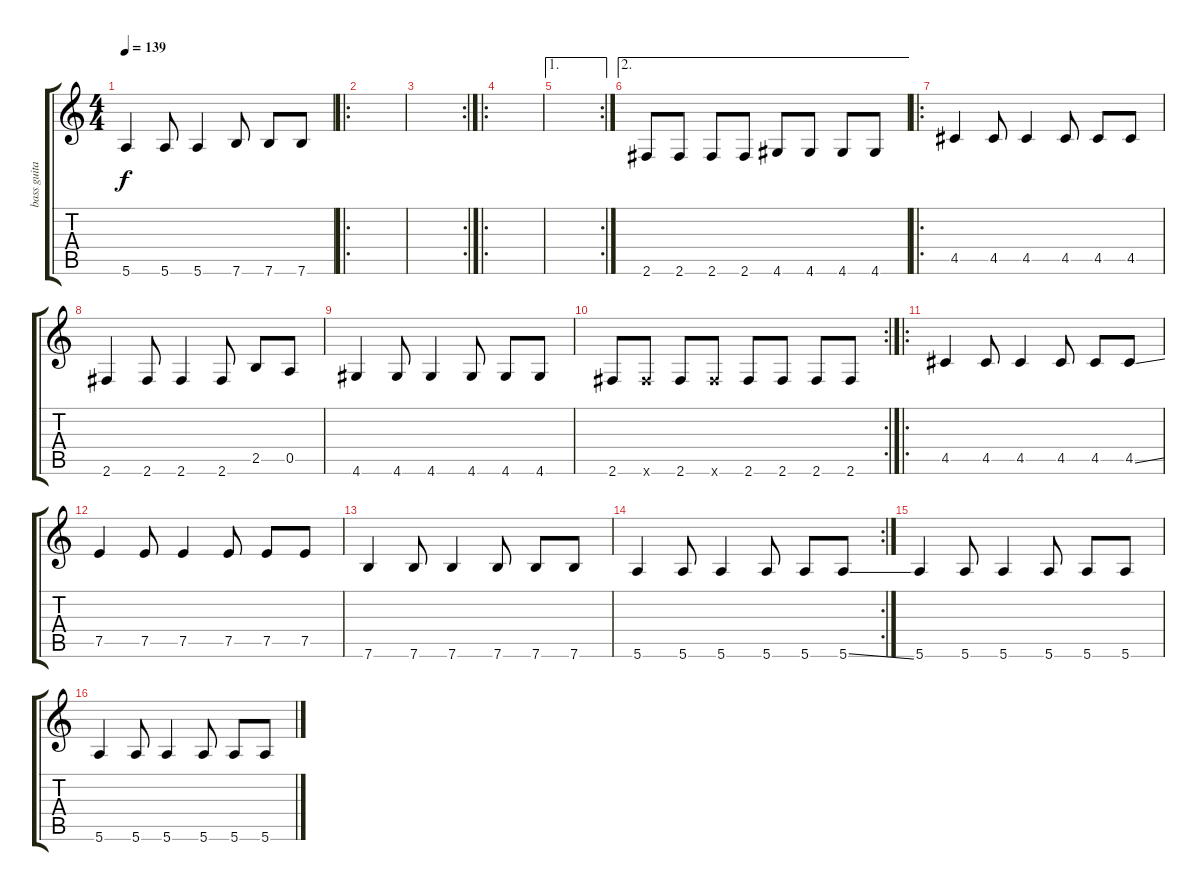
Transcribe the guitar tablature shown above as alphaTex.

\track ("bass guitar" "bass guita") {instrument electricbasspick}
\staff {score tabs}
\tuning (E4 B3 G3 D3 A2 E2) {hide}
\ts (4 4)
\tempo 139
\clef g2
\ks c
5.6.4{dy f} 5.6.8 5.6.4 7.6.8 7.6.8 7.6.8 |
\ro
|
\rc 2
|
\ro
|
\ae 1
\rc 2
|
\ae 2
2.6.8 2.6.8 2.6.8 2.6.8 4.6.8 4.6.8 4.6.8 4.6.8 |
\ro
4.5.4 4.5.8 4.5.4 4.5.8 4.5.8 4.5.8 |
2.6.4 2.6.8 2.6.4 2.6.8 2.5.8 0.5.8 |
4.6.4 4.6.8 4.6.4 4.6.8 4.6.8 4.6.8 |
\rc 2
2.6.8 2.6{x}.8 2.6.8 2.6{x}.8 2.6.8 2.6.8 2.6.8 2.6.8 |
\ro
4.5.4 4.5.8 4.5.4 4.5.8 4.5.8 4.5{ss}.8 |
7.5.4 7.5.8 7.5.4 7.5.8 7.5.8 7.5.8 |
7.6.4 7.6.8 7.6.4 7.6.8 7.6.8 7.6.8 |
\rc 2
5.6.4 5.6.8 5.6.4 5.6.8 5.6.8 5.6{ss}.8 |
5.6.4 5.6.8 5.6.4 5.6.8 5.6.8 5.6.8 |
5.6.4 5.6.8 5.6.4 5.6.8 5.6.8 5.6.8
